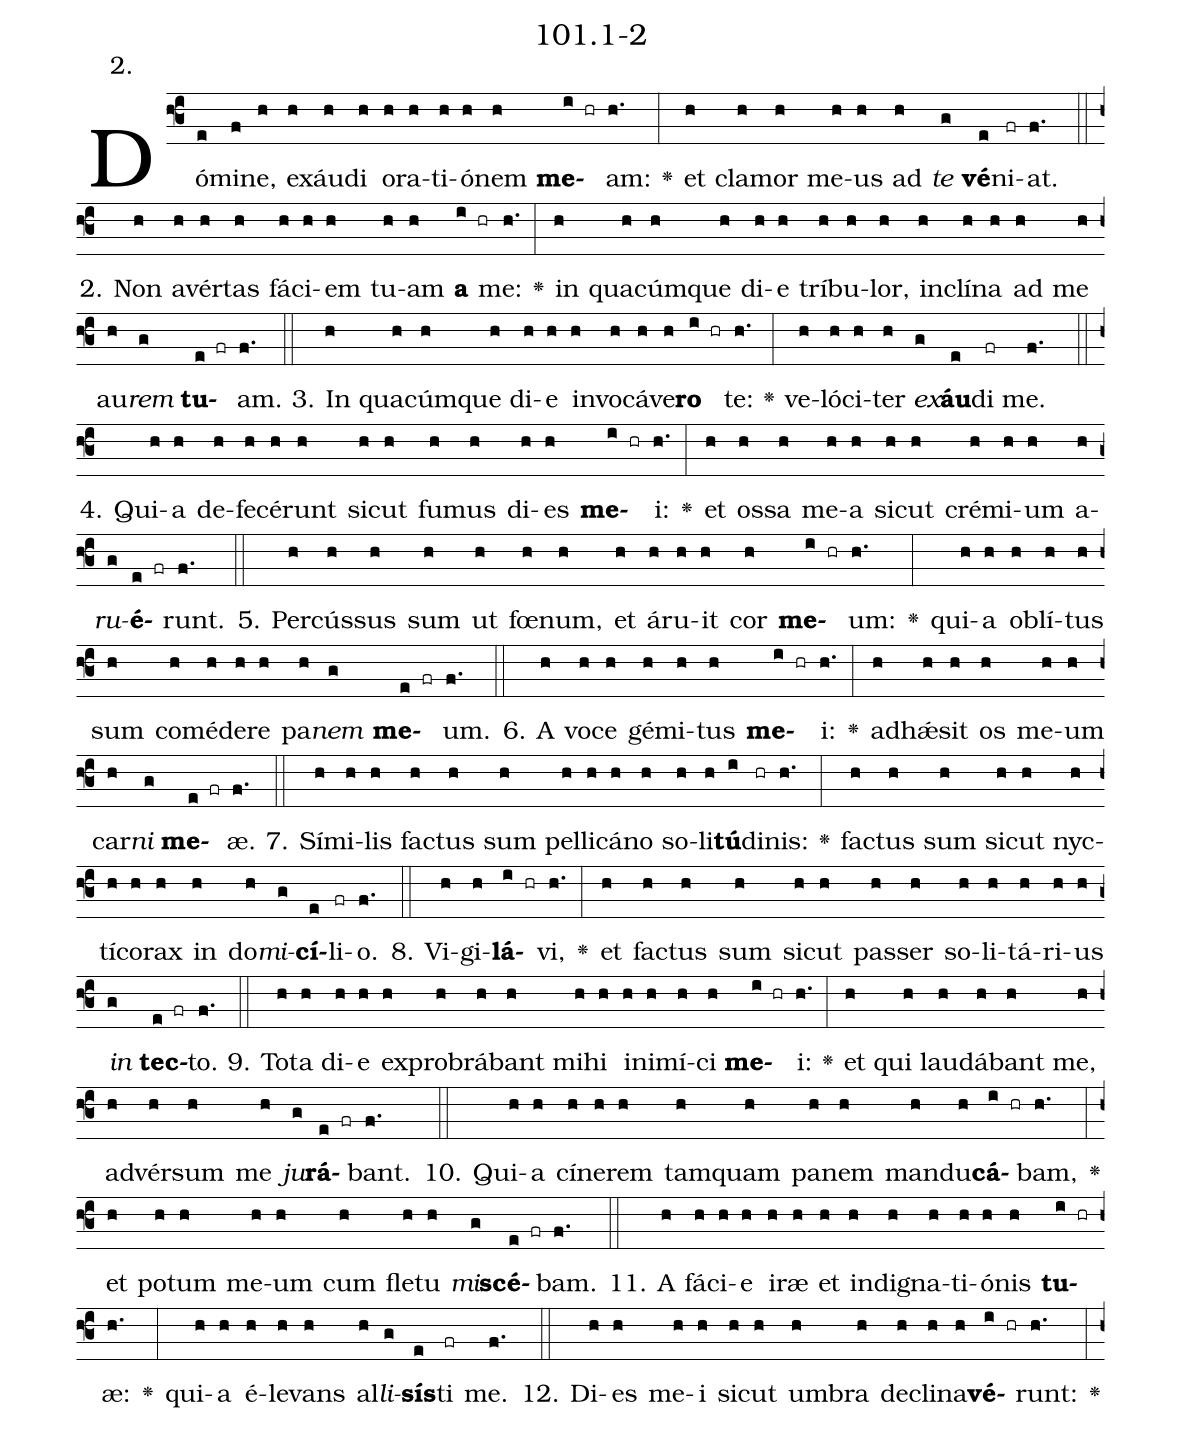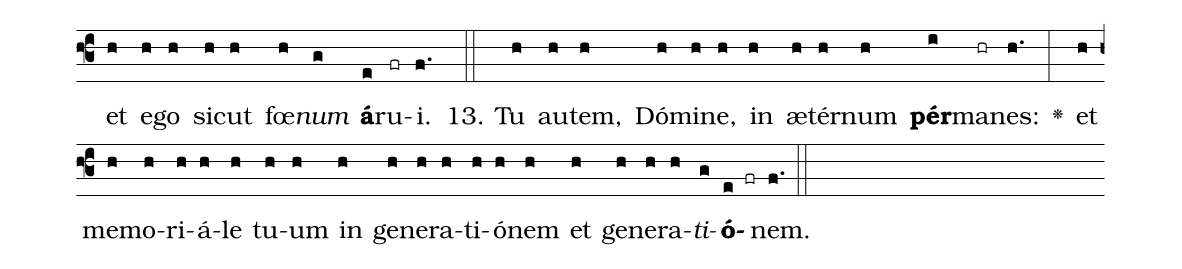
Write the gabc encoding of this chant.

name: 101.1-2;
annotation: 2.;
%%
(f3)Dó(e)mi(f)ne,(h) ex(h)áu(h)di(h) o(h)ra(h)ti(h)ó(h)nem(h) <b>me</b>(i hr)am:(h.) <v>\greheightstar</v>(:) et(h) cla(h)mor(h) me(h)us(h) ad(h) <i>te</i>(g) <b>vé</b>(e)ni(fr)at.(f.) (::)
2. Non(h) a(h)vér(h)tas(h) fá(h)ci(h)em(h) tu(h)am(h) <b>a</b>(i hr) me:(h.) <v>\greheightstar</v>(:) in(h) qua(h)cúm(h)que(h) di(h)e(h) trí(h)bu(h)lor,(h) in(h)clí(h)na(h) ad(h) me(h) au(h)<i>rem</i>(g) <b>tu</b>(e fr)am.(f.) (::)
3. In(h) qua(h)cúm(h)que(h) di(h)e(h) in(h)vo(h)cá(h)ve(h)<b>ro</b>(i hr) te:(h.) <v>\greheightstar</v>(:) ve(h)ló(h)ci(h)ter(h) <i>ex</i>(g)<b>áu</b>(e)di(fr) me.(f.) (::)
4. Qui(h)a(h) de(h)fe(h)cé(h)runt(h) sic(h)ut(h) fu(h)mus(h) di(h)es(h) <b>me</b>(i hr)i:(h.) <v>\greheightstar</v>(:) et(h) os(h)sa(h) me(h)a(h) sic(h)ut(h) cré(h)mi(h)um(h) a(h)<i>ru</i>(g)<b>é</b>(e fr)runt.(f.) (::)
5. Per(h)cús(h)sus(h) sum(h) ut(h) fœ(h)num,(h) et(h) á(h)ru(h)it(h) cor(h) <b>me</b>(i hr)um:(h.) <v>\greheightstar</v>(:) qui(h)a(h) ob(h)lí(h)tus(h) sum(h) com(h)é(h)de(h)re(h) pa(h)<i>nem</i>(g) <b>me</b>(e fr)um.(f.) (::)
6. A(h) vo(h)ce(h) gé(h)mi(h)tus(h) <b>me</b>(i hr)i:(h.) <v>\greheightstar</v>(:) ad(h)hǽ(h)sit(h) os(h) me(h)um(h) car(h)<i>ni</i>(g) <b>me</b>(e fr)æ.(f.) (::)
7. Sí(h)mi(h)lis(h) fac(h)tus(h) sum(h) pel(h)li(h)cá(h)no(h) so(h)li(h)<b>tú</b>(i)di(hr)nis:(h.) <v>\greheightstar</v>(:) fac(h)tus(h) sum(h) sic(h)ut(h) nyc(h)tí(h)co(h)rax(h) in(h) do(h)<i>mi</i>(g)<b>cí</b>(e)li(fr)o.(f.) (::)
8. Vi(h)gi(h)<b>lá</b>(i hr)vi,(h.) <v>\greheightstar</v>(:) et(h) fac(h)tus(h) sum(h) sic(h)ut(h) pas(h)ser(h) so(h)li(h)tá(h)ri(h)us(h) <i>in</i>(g) <b>tec</b>(e fr)to.(f.) (::)
9. To(h)ta(h) di(h)e(h) ex(h)pro(h)brá(h)bant(h) mi(h)hi(h) in(h)i(h)mí(h)ci(h) <b>me</b>(i hr)i:(h.) <v>\greheightstar</v>(:) et(h) qui(h) lau(h)dá(h)bant(h) me,(h) ad(h)vér(h)sum(h) me(h) <i>ju</i>(g)<b>rá</b>(e fr)bant.(f.) (::)
10. Qui(h)a(h) cí(h)ne(h)rem(h) tam(h)quam(h) pa(h)nem(h) man(h)du(h)<b>cá</b>(i hr)bam,(h.) <v>\greheightstar</v>(:) et(h) po(h)tum(h) me(h)um(h) cum(h) fle(h)tu(h) <i>mi</i>(g)<b>scé</b>(e fr)bam.(f.) (::)
11. A(h) fá(h)ci(h)e(h) i(h)ræ(h) et(h) in(h)di(h)gna(h)ti(h)ó(h)nis(h) <b>tu</b>(i hr)æ:(h.) <v>\greheightstar</v>(:) qui(h)a(h) é(h)le(h)vans(h) al(h)<i>li</i>(g)<b>sís</b>(e)ti(fr) me.(f.) (::)
12. Di(h)es(h) me(h)i(h) sic(h)ut(h) um(h)bra(h) de(h)cli(h)na(h)<b>vé</b>(i hr)runt:(h.) <v>\greheightstar</v>(:) et(h) e(h)go(h) sic(h)ut(h) fœ(h)<i>num</i>(g) <b>á</b>(e)ru(fr)i.(f.) (::)
13. Tu(h) au(h)tem,(h) Dó(h)mi(h)ne,(h) in(h) æ(h)tér(h)num(h) <b>pér</b>(i)ma(hr)nes:(h.) <v>\greheightstar</v>(:) et(h) me(h)mo(h)ri(h)á(h)le(h) tu(h)um(h) in(h) ge(h)ne(h)ra(h)ti(h)ó(h)nem(h) et(h) ge(h)ne(h)ra(h)<i>ti</i>(g)<b>ó</b>(e fr)nem.(f.) (::)
